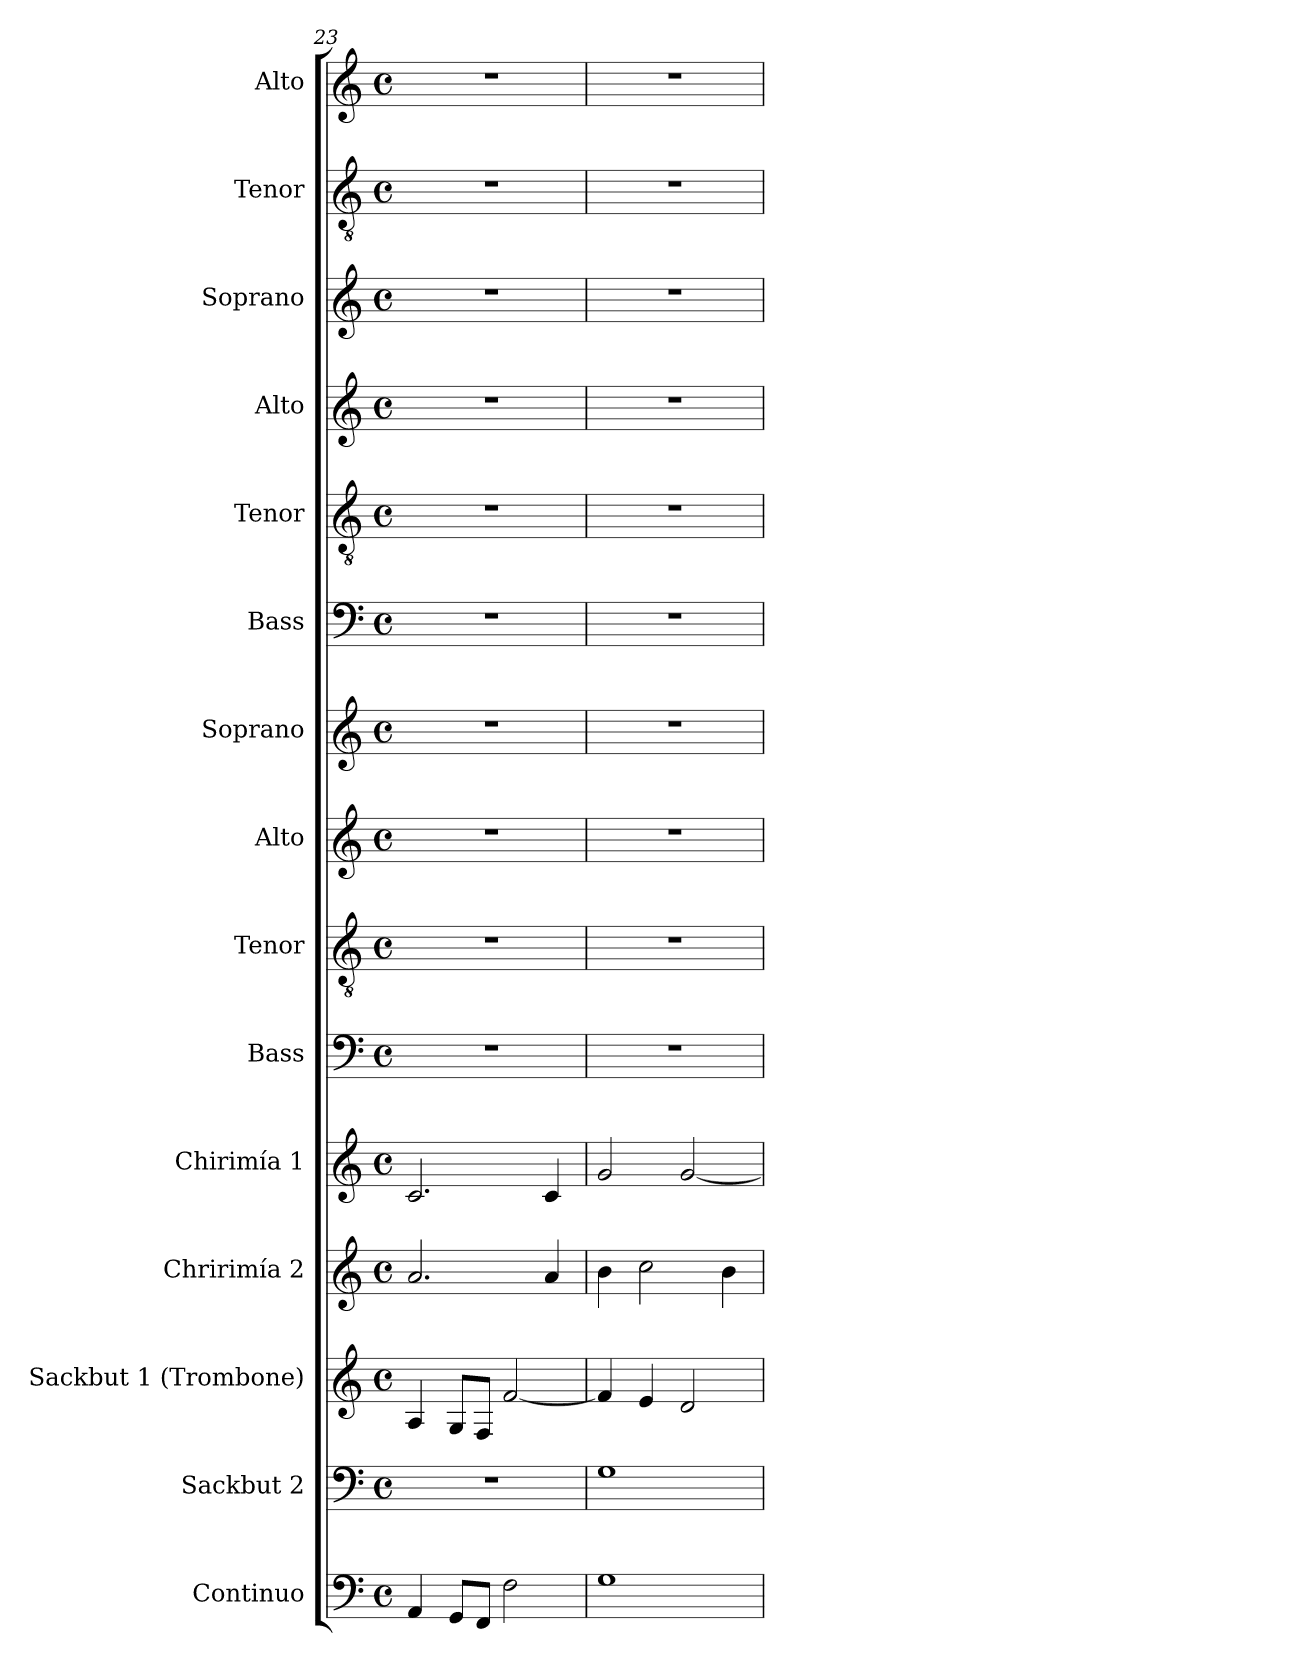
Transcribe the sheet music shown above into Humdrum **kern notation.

**kern	**kern	**kern	**kern	**kern	**kern	**kern	**kern	**kern	**kern	**kern	**kern	**kern	**kern	**kern
*part15	*part14	*part13	*part12	*part11	*part10	*part9	*part8	*part7	*part6	*part5	*part4	*part3	*part2	*part1
*staff15	*staff14	*staff13	*staff12	*staff11	*staff10	*staff9	*staff8	*staff7	*staff6	*staff5	*staff4	*staff3	*staff2	*staff1
*I"Continuo	*I"Sackbut 2	*I"Sackbut 1 (Trombone)	*I"Chririmía 2	*I"Chirimía 1	*I"Bass	*I"Tenor	*I"Alto	*I"Soprano	*I"Bass	*I"Tenor	*I"Alto	*I"Soprano	*I"Tenor	*I"Alto
*I'Cont.	*I'Scbt.	*I'Scbt.	*I'Chi.	*I'Chi.	*I'B.	*I'T.	*I'A.	*I'S.	*I'B.	*I'T.	*I'A.	*I'S.	*I'T.	*I'A.
*clefF4	*clefF4	*clefG2	*clefG2	*clefG2	*clefF4	*clefGv2	*clefG2	*clefG2	*clefF4	*clefGv2	*clefG2	*clefG2	*clefGv2	*clefG2
*	*	*	*	*	*	*ITrd7c12	*	*	*	*ITrd7c12	*	*	*ITrd7c12	*
*k[]	*k[]	*k[]	*k[]	*k[]	*k[]	*k[]	*k[]	*k[]	*k[]	*k[]	*k[]	*k[]	*k[]	*k[]
*C:	*C:	*C:	*C:	*C:	*C:	*C:	*C:	*C:	*C:	*C:	*C:	*C:	*C:	*C:
*M4/4	*M4/4	*M4/4	*M4/4	*M4/4	*M4/4	*M4/4	*M4/4	*M4/4	*M4/4	*M4/4	*M4/4	*M4/4	*M4/4	*M4/4
*met(c)	*met(c)	*met(c)	*met(c)	*met(c)	*met(c)	*met(c)	*met(c)	*met(c)	*met(c)	*met(c)	*met(c)	*met(c)	*met(c)	*met(c)
=23	=23	=23	=23	=23	=23	=23	=23	=23	=23	=23	=23	=23	=23	=23
4AAi/	1r	4Ai/	2.ai/	2.ci/	1r	1r	1r	1r	1r	1r	1r	1r	1r	1r
8GGi/L	.	8Gi/L	.	.	.	.	.	.	.	.	.	.	.	.
8FFi/J	.	8Fi/J	.	.	.	.	.	.	.	.	.	.	.	.
2Fi\	.	[<2fi/	.	.	.	.	.	.	.	.	.	.	.	.
.	.	.	4ai/	4ci/	.	.	.	.	.	.	.	.	.	.
=24	=24	=24	=24	=24	=24	=24	=24	=24	=24	=24	=24	=24	=24	=24
1Gi	1Gi	4fi/]	4bi\	2gi/	1r	1r	1r	1r	1r	1r	1r	1r	1r	1r
.	.	4ei/	2cci\	.	.	.	.	.	.	.	.	.	.	.
.	.	2di/	.	[<2gi/	.	.	.	.	.	.	.	.	.	.
.	.	.	4bi\	.	.	.	.	.	.	.	.	.	.	.
=	=	=	=	=	=	=	=	=	=	=	=	=	=	=
*-	*-	*-	*-	*-	*-	*-	*-	*-	*-	*-	*-	*-	*-	*-
